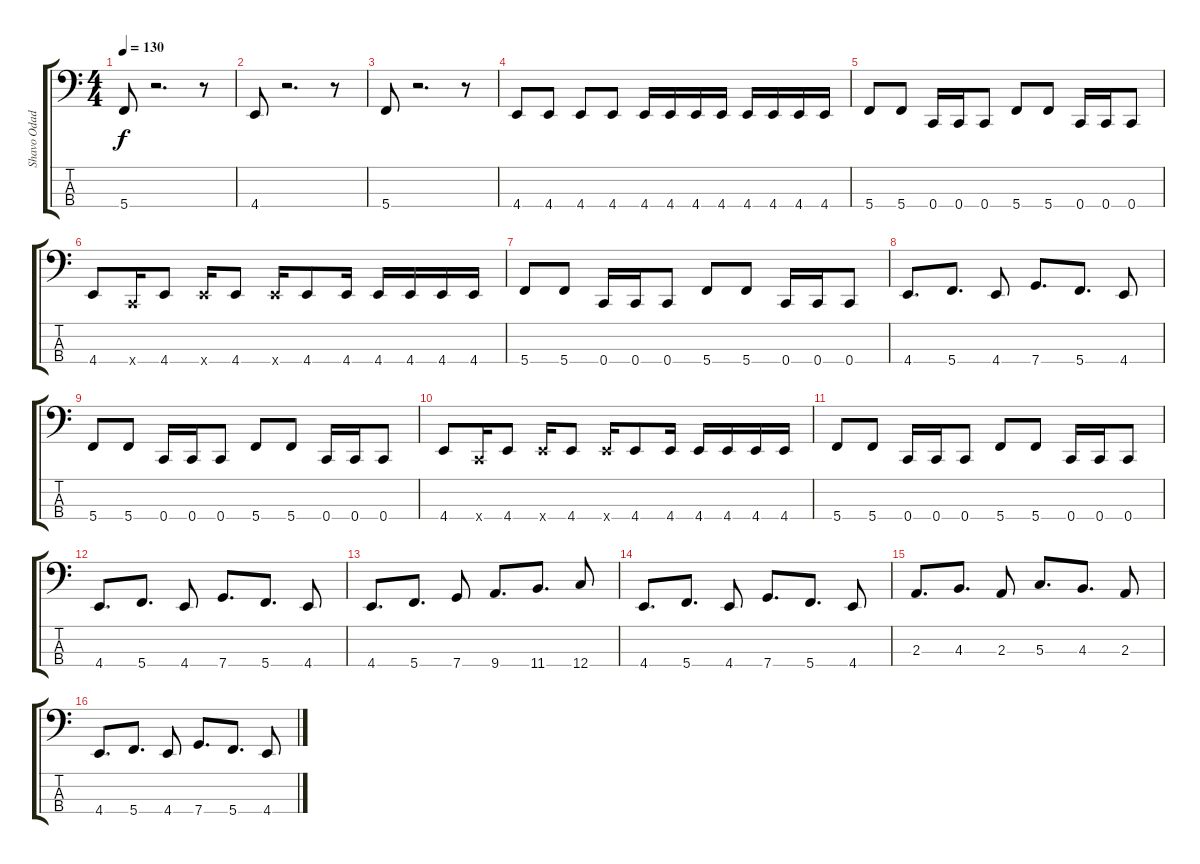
\track ("Shavo Odadjian" "Shavo Odad") {instrument electricbasspick}
\staff {score tabs}
\tuning (F2 C2 G1 C1) {hide}
\ts (4 4)
\tempo 130
\clef f4
\ks c
5.4.8{dy f} r.2{d} r.8 |
4.4.8 r.2{d} r.8 |
5.4.8 r.2{d} r.8 |
4.4.8{instrument electricbasspick} 4.4.8 4.4.8 4.4.8 4.4.16 4.4.16 4.4.16 4.4.16 4.4.16 4.4.16 4.4.16 4.4.16 |
5.4.8 5.4.8 0.4.16 0.4.16 0.4.8 5.4.8 5.4.8 0.4.16 0.4.16 0.4.8 |
4.4.8 0.4{x}.16 4.4.8 4.4{x}.16 4.4.8 4.4{x}.16 4.4.8 4.4.16 4.4.16 4.4.16 4.4.16 4.4.16 |
5.4.8 5.4.8 0.4.16 0.4.16 0.4.8 5.4.8 5.4.8 0.4.16 0.4.16 0.4.8 |
4.4.8{d} 5.4.8{d} 4.4.8 7.4.8{d} 5.4.8{d} 4.4.8 |
5.4.8 5.4.8 0.4.16 0.4.16 0.4.8 5.4.8 5.4.8 0.4.16 0.4.16 0.4.8 |
4.4.8 0.4{x}.16 4.4.8 4.4{x}.16 4.4.8 4.4{x}.16 4.4.8 4.4.16 4.4.16 4.4.16 4.4.16 4.4.16 |
5.4.8 5.4.8 0.4.16 0.4.16 0.4.8 5.4.8 5.4.8 0.4.16 0.4.16 0.4.8 |
4.4.8{d} 5.4.8{d} 4.4.8 7.4.8{d} 5.4.8{d} 4.4.8 |
4.4.8{d} 5.4.8{d} 7.4.8 9.4.8{d} 11.4.8{d} 12.4.8 |
4.4.8{d} 5.4.8{d} 4.4.8 7.4.8{d} 5.4.8{d} 4.4.8 |
2.3.8{d} 4.3.8{d} 2.3.8 5.3.8{d} 4.3.8{d} 2.3.8 |
4.4.8{d} 5.4.8{d} 4.4.8 7.4.8{d} 5.4.8{d} 4.4.8
